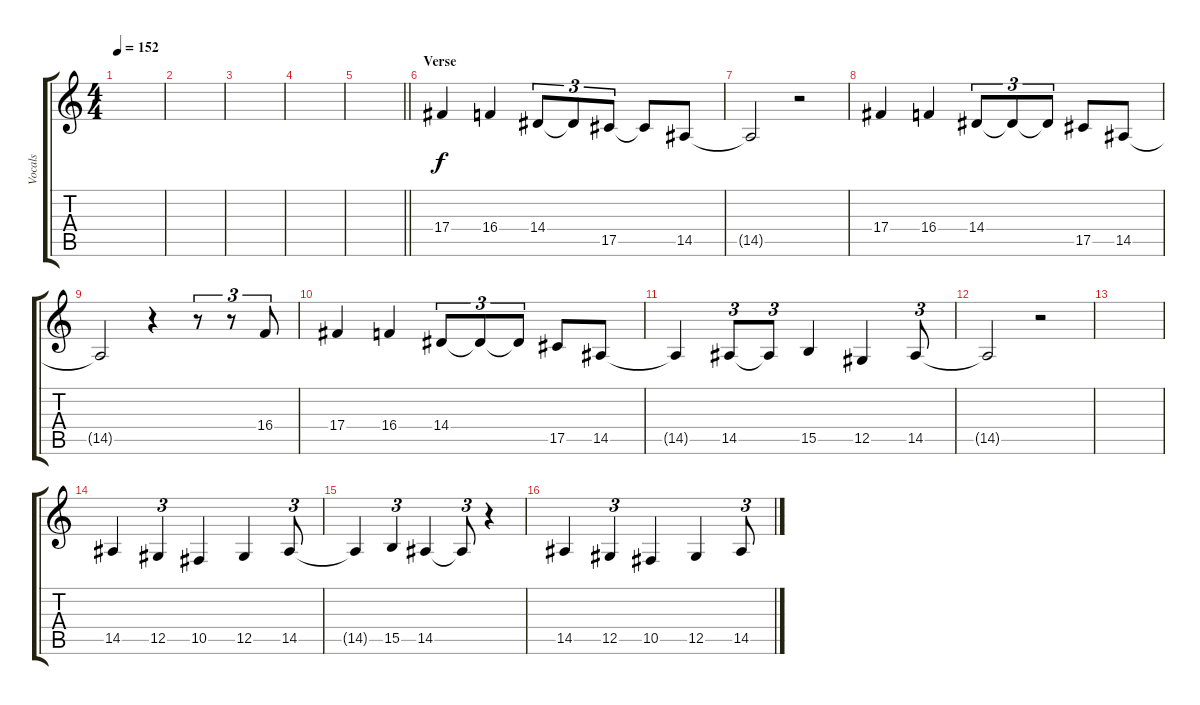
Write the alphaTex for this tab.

\track ("Vocals" "Vocals") {instrument sopranosax}
\staff {score tabs}
\tuning (Eb4 Bb3 Gb3 Db3 Ab2 Eb2) {hide}
\ts (4 4)
\tempo 152
\clef g2
\ks c
|
|
|
|
\barLineRight lightlight
|
\section ("" "Verse")
17.4.4 16.4.4 14.4.8{tu (3 2)} 14.4{t}.8{tu (3 2)} 17.5.8{tu (3 2)} 17.5{t}.8 14.5.8 |
14.5{t}.2 r.2 |
17.4.4 16.4.4 14.4.8{tu (3 2)} 14.4{t}.8{tu (3 2)} 14.4{t}.8{tu (3 2)} 17.5.8 14.5.8 |
14.5{t}.2 r.4 r.8{tu (3 2)} r.8{tu (3 2)} 16.4.8{tu (3 2)} |
17.4.4 16.4.4 14.4.8{tu (3 2)} 14.4{t}.8{tu (3 2)} 14.4{t}.8{tu (3 2)} 17.5.8 14.5.8 |
14.5{t}.4 14.5.8{tu (3 2)} 14.5{t}.8{tu (3 2)} 15.5.4 12.5.4 14.5.8{tu (3 2)} |
14.5{t}.2 r.2 |
|
14.5.4 12.5.4{tu (3 2)} 10.5.4 12.5.4 14.5.8{tu (3 2)} |
14.5{t}.4 15.5.4{tu (3 2)} 14.5.4 14.5{t}.8{tu (3 2)} r.4 |
14.5.4 12.5.4{tu (3 2)} 10.5.4 12.5.4 14.5.8{tu (3 2)}
